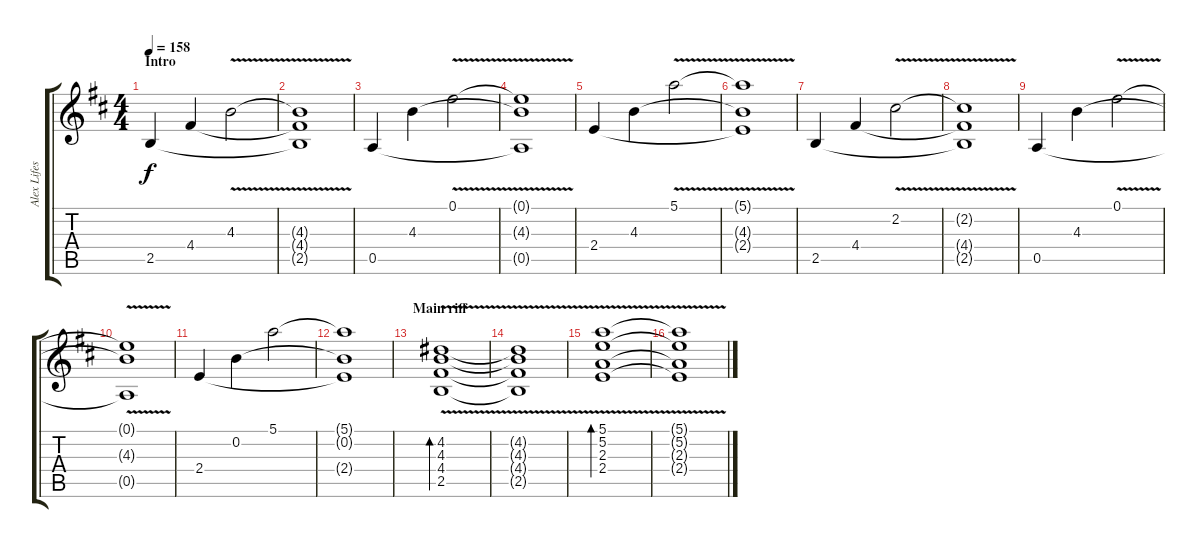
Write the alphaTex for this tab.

\track ("Alex Lifeson (rhythm guitar)" "Alex Lifes") {instrument overdrivenguitar}
\staff {score tabs}
\tuning (E4 B3 G3 D3 A2 E2) {hide}
\ts (4 4)
\section ("" "Intro")
\tempo 158
\clef g2
\ks bminor
2.5.4{dy f instrument overdrivenguitar} 4.4.4 4.3{v}.2 |
(4.3{t} 4.4{t} 2.5{t}).1 |
0.5.4 4.3.4 0.1{v}.2 |
(0.1{t} 4.3{t} 0.5{t}).1 |
2.4.4 4.3.4 5.1{v}.2 |
(5.1{t} 4.3{t} 2.4{t}).1 |
2.5.4 4.4.4 2.2{v}.2 |
(2.2{t} 4.4{t} 2.5{t}).1 |
0.5.4 4.3.4 0.1{v}.2 |
(0.1{t} 4.3{t} 0.5{t}).1 |
2.4.4 0.2.4 5.1.2 |
(5.1{t} 0.2{t} 2.4{t}).1 |
\section ("" "Main riff")
(4.2{v} 4.3{v} 4.4 2.5).1{bd 120} |
(4.2{t} 4.3{t} 4.4{t} 2.5{t}).1 |
(5.1{v} 5.2{v} 2.3{v} 2.4).1{bd 120} |
(5.1{t} 5.2{t} 2.3{t} 2.4{t}).1
